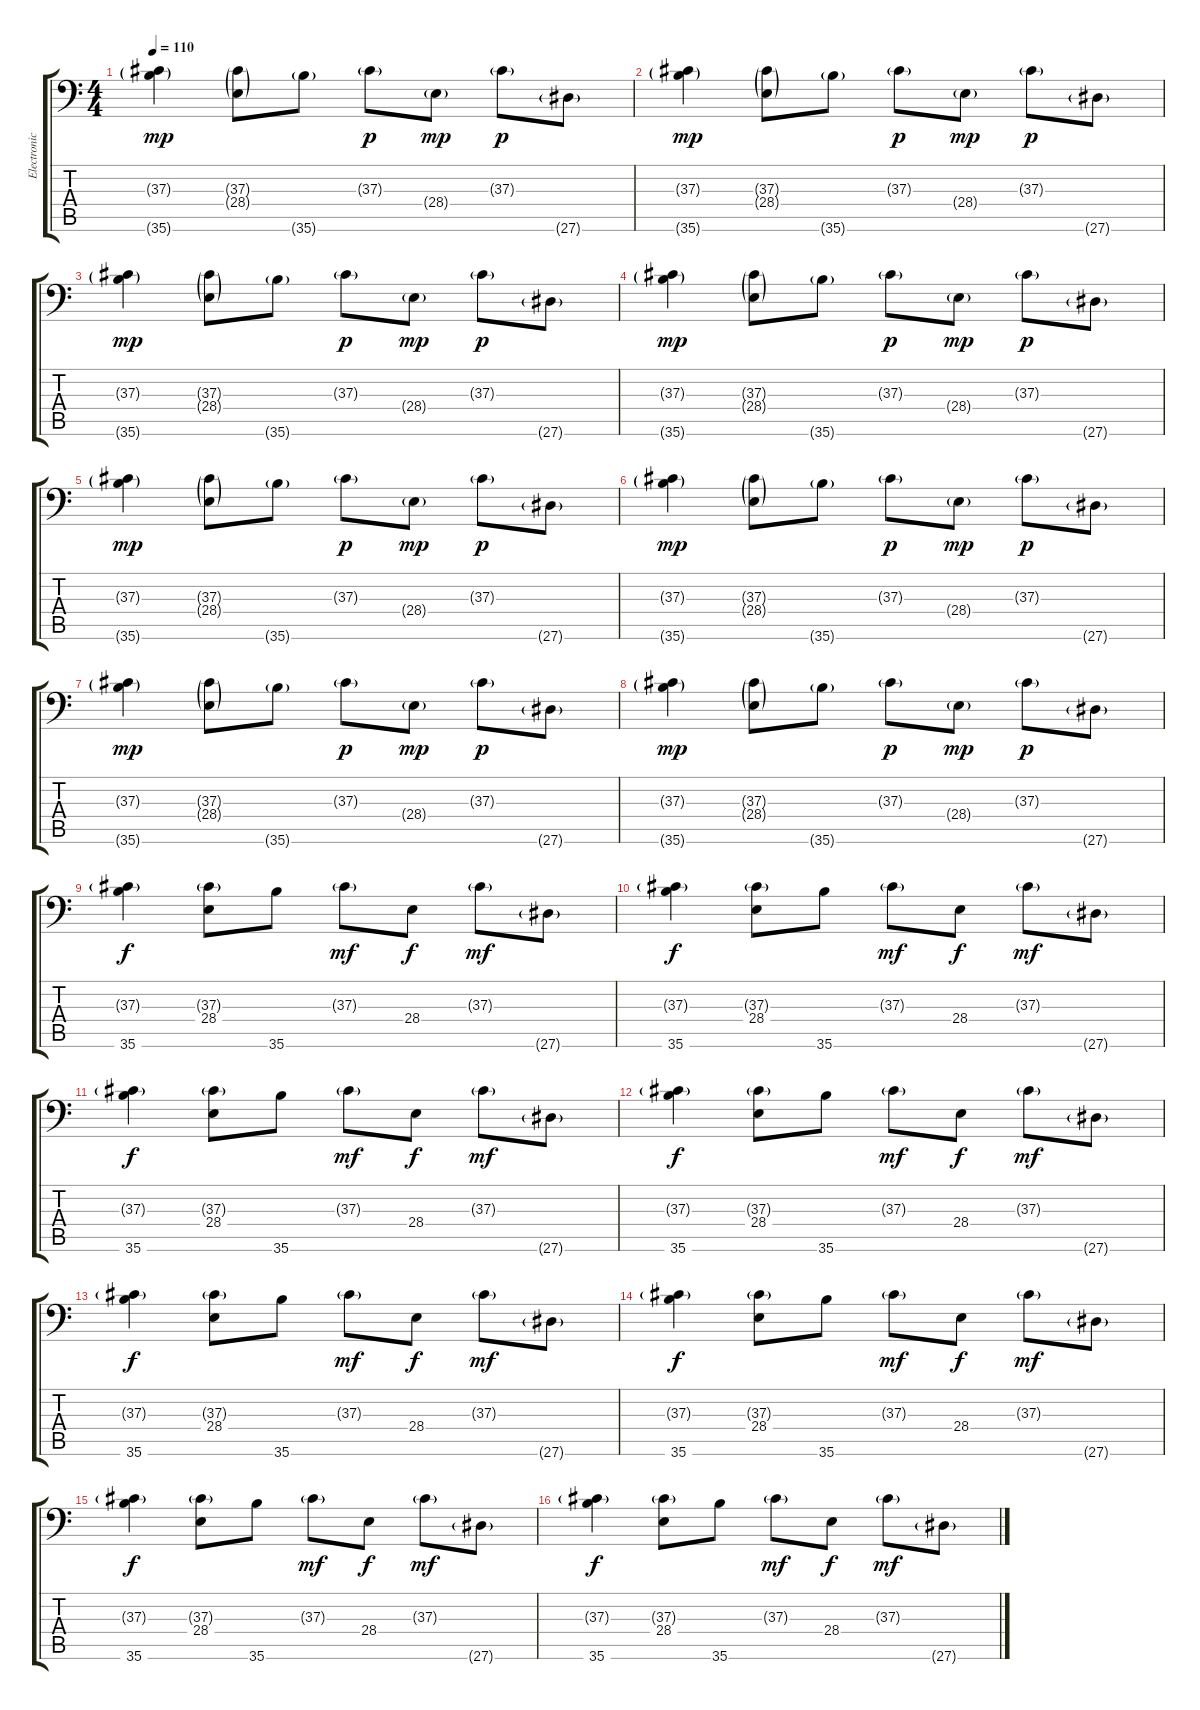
\track ("Electronic Drums" "Electronic") {instrument acousticgrandpiano}
\staff {score tabs}
\tuning (C-1 C-1 C-1 C-1 C-1 C-1) {hide}
\ts (4 4)
\tempo 110
\clef f4
\ks c
(37.3{g} 35.6{g}).4{dy mp} (37.3{g} 28.4{g}).8 35.6{g}.8 37.3{g}.8{dy p} 28.4{g}.8{dy mp} 37.3{g}.8{dy p} 27.6{g}.8 |
(37.3{g} 35.6{g}).4{dy mp} (37.3{g} 28.4{g}).8 35.6{g}.8 37.3{g}.8{dy p} 28.4{g}.8{dy mp} 37.3{g}.8{dy p} 27.6{g}.8 |
(37.3{g} 35.6{g}).4{dy mp} (37.3{g} 28.4{g}).8 35.6{g}.8 37.3{g}.8{dy p} 28.4{g}.8{dy mp} 37.3{g}.8{dy p} 27.6{g}.8 |
(37.3{g} 35.6{g}).4{dy mp} (37.3{g} 28.4{g}).8 35.6{g}.8 37.3{g}.8{dy p} 28.4{g}.8{dy mp} 37.3{g}.8{dy p} 27.6{g}.8 |
(37.3{g} 35.6{g}).4{dy mp} (37.3{g} 28.4{g}).8 35.6{g}.8 37.3{g}.8{dy p} 28.4{g}.8{dy mp} 37.3{g}.8{dy p} 27.6{g}.8 |
(37.3{g} 35.6{g}).4{dy mp} (37.3{g} 28.4{g}).8 35.6{g}.8 37.3{g}.8{dy p} 28.4{g}.8{dy mp} 37.3{g}.8{dy p} 27.6{g}.8 |
(37.3{g} 35.6{g}).4{dy mp} (37.3{g} 28.4{g}).8 35.6{g}.8 37.3{g}.8{dy p} 28.4{g}.8{dy mp} 37.3{g}.8{dy p} 27.6{g}.8 |
(37.3{g} 35.6{g}).4{dy mp} (37.3{g} 28.4{g}).8 35.6{g}.8 37.3{g}.8{dy p} 28.4{g}.8{dy mp} 37.3{g}.8{dy p} 27.6{g}.8 |
(37.3{g} 35.6).4{dy f} (37.3{g} 28.4).8 35.6.8 37.3{g}.8{dy mf} 28.4.8{dy f} 37.3{g}.8{dy mf} 27.6{g}.8 |
(37.3{g} 35.6).4{dy f} (37.3{g} 28.4).8 35.6.8 37.3{g}.8{dy mf} 28.4.8{dy f} 37.3{g}.8{dy mf} 27.6{g}.8 |
(37.3{g} 35.6).4{dy f} (37.3{g} 28.4).8 35.6.8 37.3{g}.8{dy mf} 28.4.8{dy f} 37.3{g}.8{dy mf} 27.6{g}.8 |
(37.3{g} 35.6).4{dy f} (37.3{g} 28.4).8 35.6.8 37.3{g}.8{dy mf} 28.4.8{dy f} 37.3{g}.8{dy mf} 27.6{g}.8 |
(37.3{g} 35.6).4{dy f} (37.3{g} 28.4).8 35.6.8 37.3{g}.8{dy mf} 28.4.8{dy f} 37.3{g}.8{dy mf} 27.6{g}.8 |
(37.3{g} 35.6).4{dy f} (37.3{g} 28.4).8 35.6.8 37.3{g}.8{dy mf} 28.4.8{dy f} 37.3{g}.8{dy mf} 27.6{g}.8 |
(37.3{g} 35.6).4{dy f} (37.3{g} 28.4).8 35.6.8 37.3{g}.8{dy mf} 28.4.8{dy f} 37.3{g}.8{dy mf} 27.6{g}.8 |
(37.3{g} 35.6).4{dy f} (37.3{g} 28.4).8 35.6.8 37.3{g}.8{dy mf} 28.4.8{dy f} 37.3{g}.8{dy mf} 27.6{g}.8
